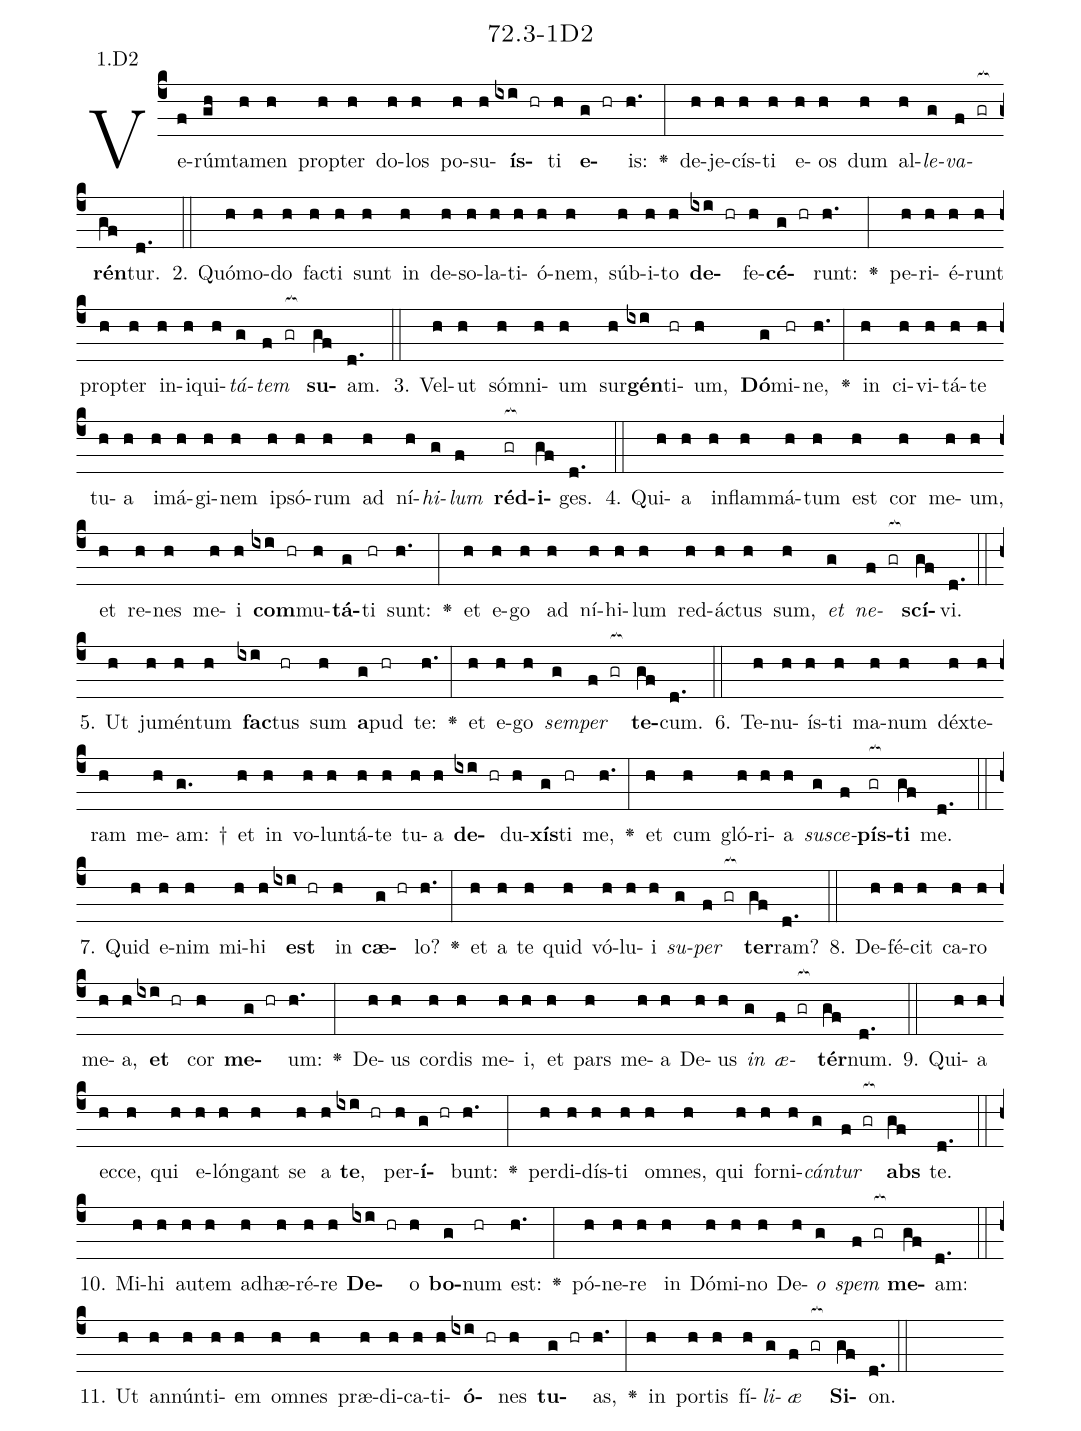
name: 72.3-1D2;
annotation: 1.D2;
%%
(c4)Ve(f)rúm(gh)ta(h)men(h) prop(h)ter(h) do(h)los(h) po(h)su(h)<b>ís</b>(ixi hr)ti(h) <b>e</b>(g hr)is:(h.) <v>\greheightstar</v>(:) de(h)je(h)cís(h)ti(h) e(h)os(h) dum(h) al(h)<i>le</i>(g)<i>va</i>(f gr[ocb:1{])<b>rén</b>(gf[ocb:0}])tur.(d.) (::)
2. Quó(h)mo(h)do(h) fac(h)ti(h) sunt(h) in(h) de(h)so(h)la(h)ti(h)ó(h)nem,(h) súb(h)i(h)to(h) <b>de</b>(ixi hr)fe(h)<b>cé</b>(g hr)runt:(h.) <v>\greheightstar</v>(:) pe(h)ri(h)é(h)runt(h) prop(h)ter(h) in(h)i(h)qui(h)<i>tá</i>(g)<i>tem</i>(f gr[ocb:1{]) <b>su</b>(gf[ocb:0}])am.(d.) (::)
3. Vel(h)ut(h) sóm(h)ni(h)um(h) sur(h)<b>gén</b>(ixi)ti(hr)um,(h) <b>Dó</b>(g)mi(hr)ne,(h.) <v>\greheightstar</v>(:) in(h) ci(h)vi(h)tá(h)te(h) tu(h)a(h) i(h)má(h)gi(h)nem(h) ip(h)só(h)rum(h) ad(h) ní(h)<i>hi</i>(g)<i>lum</i>(f) <b>réd</b>(gr[ocb:1{])<b>i</b>(gf[ocb:0}])ges.(d.) (::)
4. Qui(h)a(h) in(h)flam(h)má(h)tum(h) est(h) cor(h) me(h)um,(h) et(h) re(h)nes(h) me(h)i(h) <b>com</b>(ixi hr)mu(h)<b>tá</b>(g)ti(hr) sunt:(h.) <v>\greheightstar</v>(:) et(h) e(h)go(h) ad(h) ní(h)hi(h)lum(h) red(h)ác(h)tus(h) sum,(h) <i>et</i>(g) <i>ne</i>(f gr[ocb:1{])<b>scí</b>(gf[ocb:0}])vi.(d.) (::)
5. Ut(h) ju(h)mén(h)tum(h) <b>fac</b>(ixi)tus(hr) sum(h) <b>a</b>(g)pud(hr) te:(h.) <v>\greheightstar</v>(:) et(h) e(h)go(h) <i>sem</i>(g)<i>per</i>(f gr[ocb:1{]) <b>te</b>(gf[ocb:0}])cum.(d.) (::)
6. Te(h)nu(h)ís(h)ti(h) ma(h)num(h) déx(h)te(h)ram(h) me(h)am: †(g.) et(h) in(h) vo(h)lun(h)tá(h)te(h) tu(h)a(h) <b>de</b>(ixi hr)du(h)<b>xís</b>(g)ti(hr) me,(h.) <v>\greheightstar</v>(:) et(h) cum(h) gló(h)ri(h)a(h) <i>su</i>(g)<i>sce</i>(f)<b>pís</b>(gr[ocb:1{])<b>ti</b>(gf[ocb:0}]) me.(d.) (::)
7. Quid(h) e(h)nim(h) mi(h)hi(h) <b>est</b>(ixi hr) in(h) <b>cæ</b>(g hr)lo?(h.) <v>\greheightstar</v>(:) et(h) a(h) te(h) quid(h) vó(h)lu(h)i(h) <i>su</i>(g)<i>per</i>(f gr[ocb:1{]) <b>ter</b>(gf[ocb:0}])ram?(d.) (::)
8. De(h)fé(h)cit(h) ca(h)ro(h) me(h)a,(h) <b>et</b>(ixi hr) cor(h) <b>me</b>(g hr)um:(h.) <v>\greheightstar</v>(:) De(h)us(h) cor(h)dis(h) me(h)i,(h) et(h) pars(h) me(h)a(h) De(h)us(h) <i>in</i>(g) <i>æ</i>(f gr[ocb:1{])<b>tér</b>(gf[ocb:0}])num.(d.) (::)
9. Qui(h)a(h) ec(h)ce,(h) qui(h) e(h)lón(h)gant(h) se(h) a(h) <b>te</b>,(ixi hr) per(h)<b>í</b>(g hr)bunt:(h.) <v>\greheightstar</v>(:) per(h)di(h)dís(h)ti(h) om(h)nes,(h) qui(h) for(h)ni(h)<i>cán</i>(g)<i>tur</i>(f gr[ocb:1{]) <b>abs</b>(gf[ocb:0}]) te.(d.) (::)
10. Mi(h)hi(h) au(h)tem(h) ad(h)hæ(h)ré(h)re(h) <b>De</b>(ixi hr)o(h) <b>bo</b>(g)num(hr) est:(h.) <v>\greheightstar</v>(:) pó(h)ne(h)re(h) in(h) Dó(h)mi(h)no(h) De(h)<i>o</i>(g) <i>spem</i>(f gr[ocb:1{]) <b>me</b>(gf[ocb:0}])am:(d.) (::)
11. Ut(h) an(h)nún(h)ti(h)em(h) om(h)nes(h) præ(h)di(h)ca(h)ti(h)<b>ó</b>(ixi hr)nes(h) <b>tu</b>(g hr)as,(h.) <v>\greheightstar</v>(:) in(h) por(h)tis(h) fí(h)<i>li</i>(g)<i>æ</i>(f gr[ocb:1{]) <b>Si</b>(gf[ocb:0}])on.(d.) (::)
